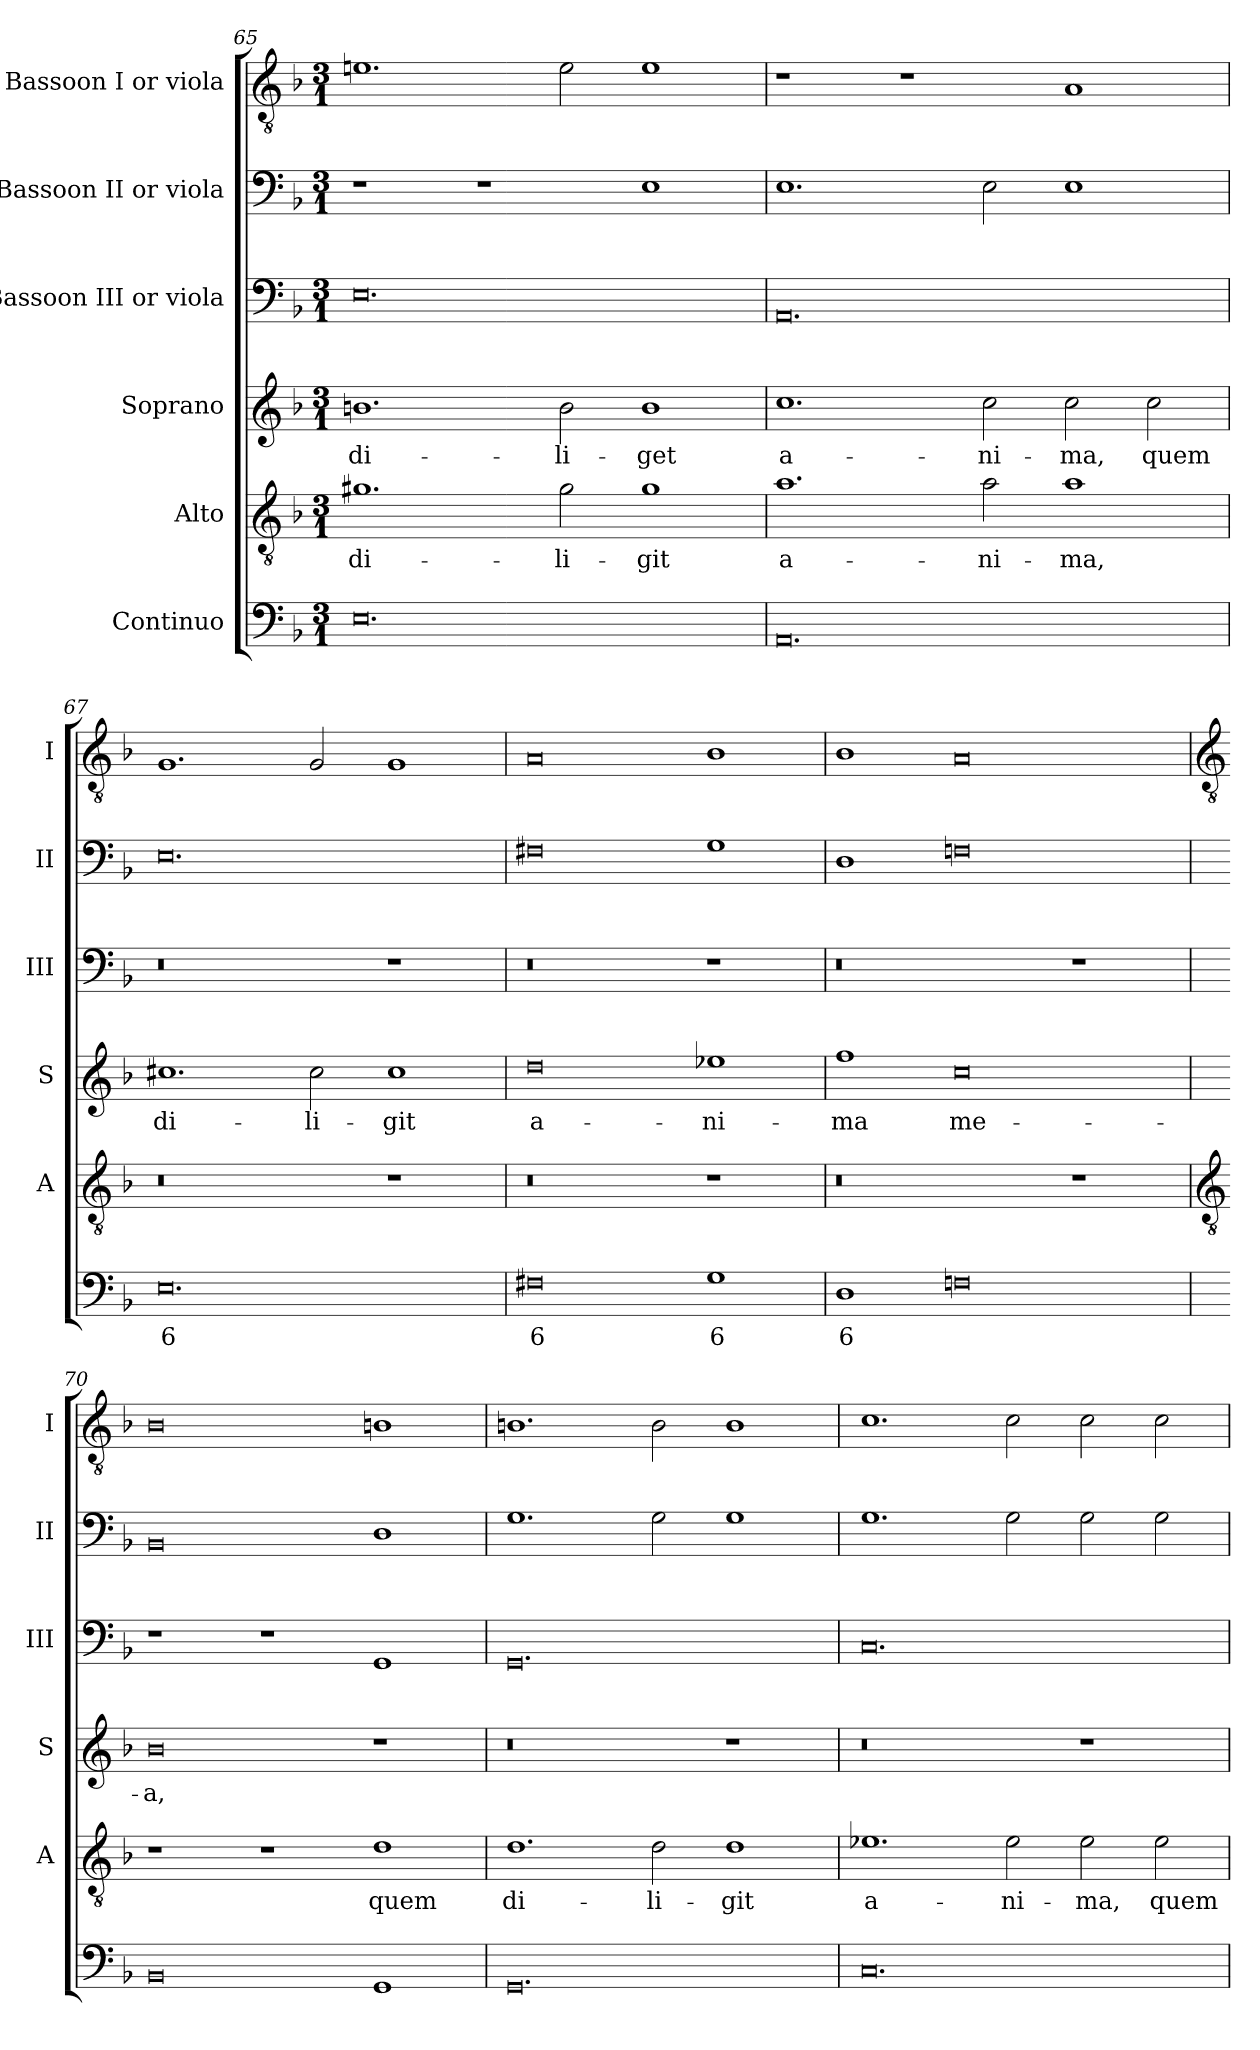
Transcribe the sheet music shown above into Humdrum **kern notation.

**kern	**text	**kern	**text	**kern	**text	**kern	**kern	**kern
*part6	*part6	*part5	*part5	*part4	*part4	*part3	*part2	*part1
*staff6	*staff6	*staff5	*staff5	*staff4	*staff4	*staff3	*staff2	*staff1
*I"Continuo	*	*I"Alto	*	*I"Soprano	*	*I"Bassoon III or viola	*I"Bassoon II or viola	*I"Bassoon I or viola
*	*	*I'A	*	*I'S	*	*I'III	*I'II	*I'I
*clefF4	*	*clefGv2	*	*clefG2	*	*clefF4	*clefF4	*clefGv2
*k[b-]	*	*k[b-]	*	*k[b-]	*	*k[b-]	*k[b-]	*k[b-]
*F:	*	*F:	*	*F:	*	*F:	*F:	*F:
*M3/1	*	*M3/1	*	*M3/1	*	*M3/1	*M3/1	*M3/1
=65	=65	=65	=65	=65	=65	=65	=65	=65
!	!	!	!LO:LY:b	!	!LO:LY:b	!	!	!
0.E	.	1.g#X	di-	1.bn	di-	0.E	1r	1.en
.	.	.	.	.	.	.	1r	.
!	!	!	!LO:LY:b	!	!LO:LY:b	!	!	!
.	.	2g#	-li-	2b	-li-	.	.	2e
!	!	!	!LO:LY:b	!	!LO:LY:b	!	!	!
.	.	1g#	-git	1b	-get	.	1E	1e
=66	=66	=66	=66	=66	=66	=66	=66	=66
!	!	!	!LO:LY:b	!	!LO:LY:b	!	!	!
0.AA	.	1.a	a-	1.cc	a-	0.AA	1.E	1r
.	.	.	.	.	.	.	.	1r
!	!	!	!LO:LY:b	!	!LO:LY:b	!	!	!
.	.	2a	-ni-	2cc	-ni-	.	2E	.
!	!	!	!LO:LY:b	!	!LO:LY:b	!	!	!
.	.	1a	-ma,	2cc	-ma,	.	1E	1A
!	!	!	!	!	!LO:LY:b	!	!	!
.	.	.	.	2cc	quem	.	.	.
=67	=67	=67	=67	=67	=67	=67	=67	=67
!	!LO:LY:b	!	!	!	!LO:LY:b	!	!	!
0.E	6	0r	.	1.cc#X	di-	0r	0.E	1.G
!	!	!	!	!	!LO:LY:b	!	!	!
.	.	.	.	2cc#	-li-	.	.	2G
!	!	!	!	!	!LO:LY:b	!	!	!
.	.	1r	.	1cc#	-git	1r	.	1G
=68	=68	=68	=68	=68	=68	=68	=68	=68
!	!LO:LY:b	!	!	!	!LO:LY:b	!	!	!
0F#X	6	0r	.	0dd	a-	0r	0F#X	0A
!	!LO:LY:b	!	!	!	!LO:LY:b	!	!	!
1G	6	1r	.	1ee-X	-ni-	1r	1G	1B-
=69	=69	=69	=69	=69	=69	=69	=69	=69
!	!LO:LY:b	!	!	!	!LO:LY:b	!	!	!
1D	6	0r	.	1ff	-ma	0r	1D	1B-
!	!	!	!	!	!LO:LY:b	!	!	!
0Fn	.	.	.	0cc	me-	.	0Fn	0A
.	.	1r	.	.	.	1r	.	.
!!LO:LB:g=z
=70	=70	=70	=70	=70	=70	=70	=70	=70
*	*	*clefGv2	*	*	*	*	*	*clefGv2
!	!	!	!	!	!LO:LY:b	!	!	!
0BB-	.	1r	.	0b-	-a,	1r	0BB-	0B-
.	.	1r	.	.	.	1r	.	.
!	!	!	!LO:LY:b	!	!	!	!	!
1GG	.	1d	quem	1r	.	1GG	1D	1Bn
=71	=71	=71	=71	=71	=71	=71	=71	=71
!	!	!	!LO:LY:b	!	!	!	!	!
0.GG	.	1.d	di-	0r	.	0.GG	1.G	1.Bn
!	!	!	!LO:LY:b	!	!	!	!	!
.	.	2d	-li-	.	.	.	2G	2B
!	!	!	!LO:LY:b	!	!	!	!	!
.	.	1d	-git	1r	.	.	1G	1B
=72	=72	=72	=72	=72	=72	=72	=72	=72
!	!	!	!LO:LY:b	!	!	!	!	!
0.C	.	1.e-X	a-	0r	.	0.C	1.G	1.c
!	!	!	!LO:LY:b	!	!	!	!	!
.	.	2e-	-ni-	.	.	.	2G	2c
!	!	!	!LO:LY:b	!	!	!	!	!
.	.	2e-	-ma,	1r	.	.	2G	2c
!	!	!	!LO:LY:b	!	!	!	!	!
.	.	2e-	quem	.	.	.	2G	2c
=	=	=	=	=	=	=	=	=
*-	*-	*-	*-	*-	*-	*-	*-	*-
